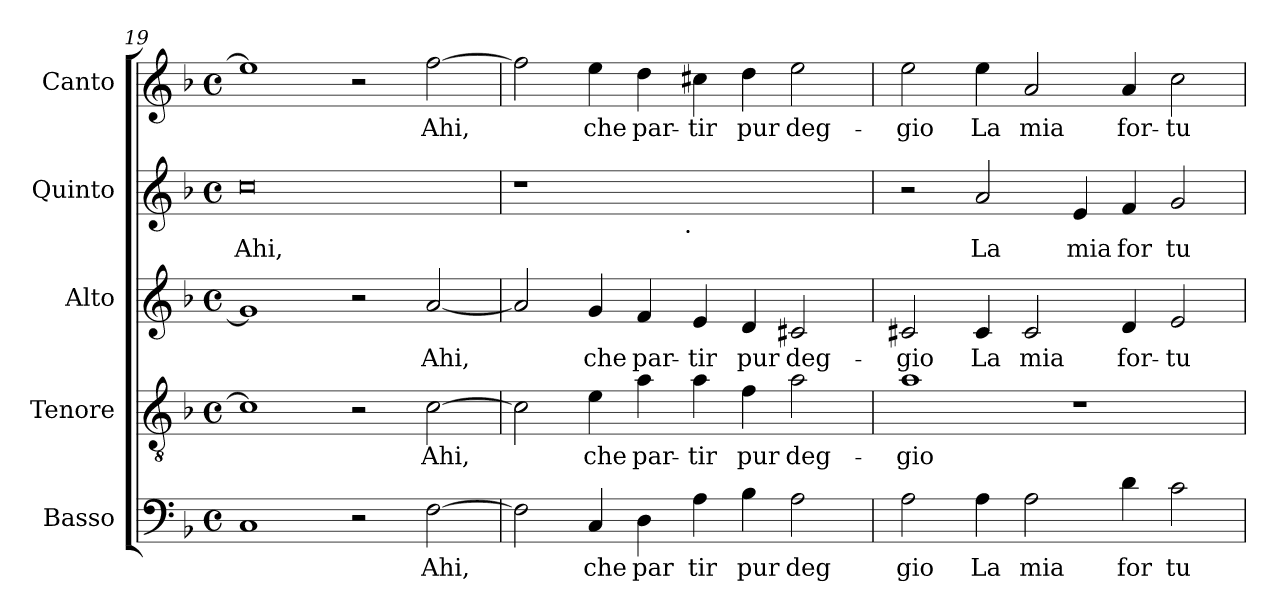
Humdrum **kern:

**kern	**text	**kern	**text	**kern	**text	**kern	**text	**kern	**text
*part5	*part5	*part4	*part4	*part3	*part3	*part2	*part2	*part1	*part1
*staff5	*staff5	*staff4	*staff4	*staff3	*staff3	*staff2	*staff2	*staff1	*staff1
*I"Basso	*	*I"Tenore	*	*I"Alto	*	*I"Quinto	*	*I"Canto	*
*I'Basso	*	*I'Tenore	*	*I'Alto	*	*I'Quinto	*	*I'Canto	*
!!LO:PB:g=z
*clefF4	*	*clefGv2	*	*clefG2	*	*clefG2	*	*clefG2	*
*k[b-]	*	*k[b-]	*	*k[b-]	*	*k[b-]	*	*k[b-]	*
*F:	*	*F:	*	*F:	*	*F:	*	*F:	*
*M4/4	*	*M4/4	*	*M4/4	*	*M4/4	*	*M4/4	*
*met(c)	*	*met(c)	*	*met(c)	*	*met(c)	*	*met(c)	*
=19	=19	=19	=19	=19	=19	=19	=19	=19	=19
!	!LO:LY:b	!	!LO:LY:b:cj	!	!LO:LY:b:cj	!	!LO:LY:b:cj	!	!LO:LY:b:cj
1C	.	1c]	.	1g]	.	0cc	Ahi,	1ee]	.
2r	.	2r	.	2r	.	.	.	2r	.
!	!LO:LY:b	!	!LO:LY:b:cj	!	!LO:LY:b:cj	!	!	!	!LO:LY:b:cj
[>2F\	Ahi,	[>2c\	Ahi,	[<2a/	Ahi,	.	.	[>2ff\	Ahi,
=20	=20	=20	=20	=20	=20	=20	=20	=20	=20
!	!LO:LY:b	!	!LO:LY:b:cj	!	!LO:LY:b:cj	!	!	!	!LO:LY:b:cj
*	*	*	*	*	*	*^	*	*	*
2F\]	.	2c\]	.	2a/]	.	1r	2ryy	.	2ff\]	.
!	!LO:LY:b	!	!LO:LY:b:cj	!	!LO:LY:b:cj	!	!	!	!	!LO:LY:b:cj
4C/	che	4e\	che	4g/	che	.	4ryy	.	4ee\	che
!	!LO:LY:b	!	!LO:LY:b:cj	!	!LO:LY:b:cj	!	!	!	!	!LO:LY:b:cj
4D\	par	4a\	par-	4f/	par-	.	8...ryy	.	4dd\	par-
!	!	!	!	!	!	!	!LO:TX:b:t=.	!	!	!
.	.	.	.	.	.	.	1ryy	.	.	.
!	!LO:LY:b	!	!LO:LY:b:cj	!	!LO:LY:b:cj	!	!	!	!	!LO:LY:b:cj
4A\	tir	4a\	-tir	4e/	-tir	1ryy	.	.	4cc#X\	-tir
!	!LO:LY:b	!	!LO:LY:b:cj	!	!LO:LY:b:cj	!	!	!	!	!LO:LY:b:cj
4B-\	pur	4f\	pur	4d/	pur	.	.	.	4dd\	pur
!	!LO:LY:b	!	!LO:LY:b:cj	!	!LO:LY:b:cj	!	!	!	!	!LO:LY:b:cj
2A\	deg	2a\	deg-	2c#X/	deg-	.	.	.	2ee\	deg-
.	.	.	.	.	.	.	64ryy	.	.	.
=21	=21	=21	=21	=21	=21	=21	=21	=21	=21	=21
!	!LO:LY:b	!	!LO:LY:b:cj	!	!LO:LY:b:cj	!	!	!	!	!LO:LY:b:cj
*	*	*	*	*	*	*v	*v	*	*	*
2A\	gio	1a	-gio	2c#X/	-gio	2r	.	2ee\	-gio
!	!LO:LY:b	!	!	!	!LO:LY:b:cj	!	!LO:LY:b:cj	!	!LO:LY:b:cj
4A\	La	.	.	4c#/	La	2a/	La	4ee\	La
!	!LO:LY:b	!	!	!	!LO:LY:b:cj	!	!	!	!LO:LY:b:cj
2A\	mia	.	.	2c#/	mia	.	.	2a/	mia
!	!	!	!	!	!	!	!LO:LY:b:cj	!	!
.	.	1r	.	.	.	4e/	mia	.	.
!	!LO:LY:b	!	!	!	!LO:LY:b:cj	!	!LO:LY:b:cj	!	!LO:LY:b:cj
4d\	for	.	.	4d/	for-	4f/	for	4a/	for-
!	!LO:LY:b	!	!	!	!LO:LY:b:cj	!	!LO:LY:b:cj	!	!LO:LY:b:cj
2c\	tu	.	.	2e/	-tu-	2g/	tu	2cc\	-tu-
=	=	=	=	=	=	=	=	=	=
*-	*-	*-	*-	*-	*-	*-	*-	*-	*-
